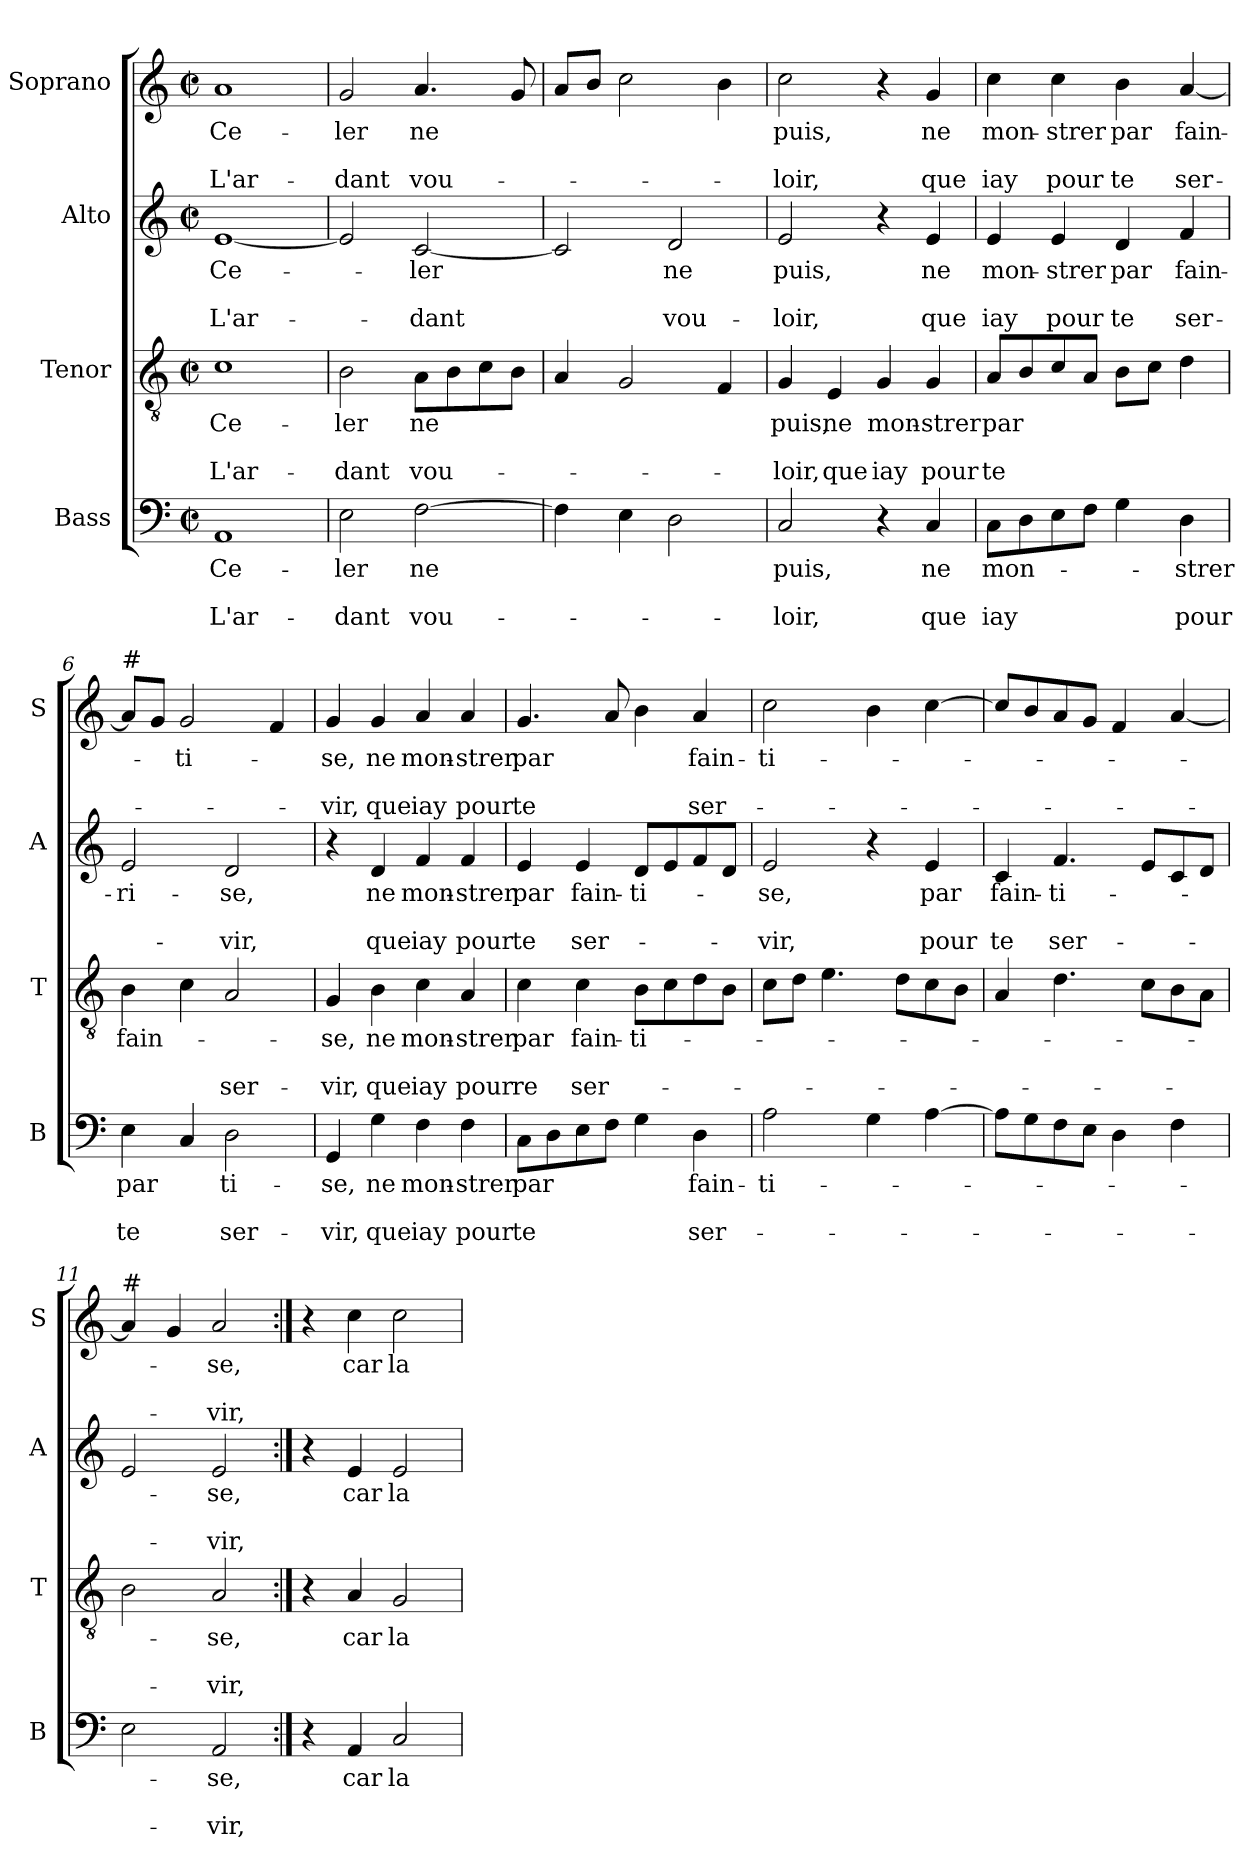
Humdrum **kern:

**kern	**text	**text	**text	**kern	**text	**text	**text	**kern	**text	**text	**text	**kern	**text	**text	**text
*part4	*part4	*part4	*part4	*part3	*part3	*part3	*part3	*part2	*part2	*part2	*part2	*part1	*part1	*part1	*part1
*staff4	*staff4	*staff4	*staff4	*staff3	*staff3	*staff3	*staff3	*staff2	*staff2	*staff2	*staff2	*staff1	*staff1	*staff1	*staff1
*I"Bass	*	*	*	*I"Tenor	*	*	*	*I"Alto	*	*	*	*I"Soprano	*	*	*
*I'B	*	*	*	*I'T	*	*	*	*I'A	*	*	*	*I'S	*	*	*
*clefF4	*	*	*	*clefGv2	*	*	*	*clefG2	*	*	*	*clefG2	*	*	*
*k[]	*	*	*	*k[]	*	*	*	*k[]	*	*	*	*k[]	*	*	*
*C:	*	*	*	*C:	*	*	*	*C:	*	*	*	*C:	*	*	*
*M2/2	*	*	*	*M2/2	*	*	*	*M2/2	*	*	*	*M2/2	*	*	*
*met(c|)	*	*	*	*met(c|)	*	*	*	*met(c|)	*	*	*	*met(c|)	*	*	*
=1	=1	=1	=1	=1	=1	=1	=1	=1	=1	=1	=1	=1	=1	=1	=1
!	!LO:LY:b	!	!LO:LY:b	!	!LO:LY:b	!	!LO:LY:b	!	!LO:LY:b	!	!LO:LY:b	!	!LO:LY:b	!	!LO:LY:b
1AA	Ce-	.	L'ar-	1c	Ce-	.	L'ar-	[1e	Ce-	.	L'ar-	1a	Ce-	.	L'ar-
=2	=2	=2	=2	=2	=2	=2	=2	=2	=2	=2	=2	=2	=2	=2	=2
!	!LO:LY:b	!	!LO:LY:b	!	!LO:LY:b	!	!LO:LY:b	!	!	!	!	!	!LO:LY:b	!	!LO:LY:b
2E\	-ler	.	-dant	2B\	-ler	.	-dant	2e/]	.	.	.	2g/	-ler	.	-dant
!	!LO:LY:b	!	!LO:LY:b	!	!LO:LY:b	!	!LO:LY:b	!	!LO:LY:b	!	!LO:LY:b	!	!LO:LY:b	!	!LO:LY:b
[2F\	ne	.	vou-	8A\L	ne	.	vou-	[2c/	-ler	.	-dant	4.a/	ne	.	vou-
.	.	.	.	8B\	.	.	.	.	.	.	.	.	.	.	.
.	.	.	.	8c\	.	.	.	.	.	.	.	.	.	.	.
.	.	.	.	8B\J	.	.	.	.	.	.	.	8g/	.	.	.
=3	=3	=3	=3	=3	=3	=3	=3	=3	=3	=3	=3	=3	=3	=3	=3
4F\]	.	.	.	4A/	.	.	.	2c/]	.	.	.	8a/L	.	.	.
.	.	.	.	.	.	.	.	.	.	.	.	8b/J	.	.	.
4E\	.	.	.	2G/	.	.	.	.	.	.	.	2cc\	.	.	.
!	!	!	!	!	!	!	!	!	!LO:LY:b	!	!LO:LY:b	!	!	!	!
2D\	.	.	.	.	.	.	.	2d/	ne	.	vou-	.	.	.	.
.	.	.	.	4F/	.	.	.	.	.	.	.	4b\	.	.	.
=4	=4	=4	=4	=4	=4	=4	=4	=4	=4	=4	=4	=4	=4	=4	=4
!	!LO:LY:b	!	!LO:LY:b	!	!LO:LY:b	!	!LO:LY:b	!	!LO:LY:b	!	!LO:LY:b	!	!LO:LY:b	!	!LO:LY:b
2C/	puis,	.	-loir,	4G/	puis,	.	-loir,	2e/	puis,	.	-loir,	2cc\	puis,	.	-loir,
!	!	!	!	!	!LO:LY:b	!	!LO:LY:b	!	!	!	!	!	!	!	!
.	.	.	.	4E/	ne	.	que	.	.	.	.	.	.	.	.
!	!	!	!	!	!LO:LY:b	!	!LO:LY:b	!	!	!	!	!	!	!	!
4r	.	.	.	4G/	mon-	.	iay	4r	.	.	.	4r	.	.	.
!	!LO:LY:b	!	!LO:LY:b	!	!LO:LY:b	!	!LO:LY:b	!	!LO:LY:b	!	!LO:LY:b	!	!LO:LY:b	!	!LO:LY:b
4C/	ne	.	que	4G/	-strer	.	pour	4e/	ne	.	que	4g/	ne	.	que
=5	=5	=5	=5	=5	=5	=5	=5	=5	=5	=5	=5	=5	=5	=5	=5
!	!LO:LY:b	!	!LO:LY:b	!	!LO:LY:b	!	!LO:LY:b	!	!LO:LY:b	!	!LO:LY:b	!	!LO:LY:b	!	!LO:LY:b
8C\L	mon-	.	iay	8A/L	par	.	te	4e/	mon-	.	iay	4cc\	mon-	.	iay
8D\	.	.	.	8B/	.	.	.	.	.	.	.	.	.	.	.
!	!	!	!	!	!	!	!	!	!LO:LY:b	!	!LO:LY:b	!	!LO:LY:b	!	!LO:LY:b
8E\	.	.	.	8c/	.	.	.	4e/	-strer	.	pour	4cc\	-strer	.	pour
8F\J	.	.	.	8A/J	.	.	.	.	.	.	.	.	.	.	.
!	!	!	!	!	!	!	!	!	!LO:LY:b	!	!LO:LY:b	!	!LO:LY:b	!	!LO:LY:b
4G\	.	.	.	8B\L	.	.	.	4d/	par	.	te	4b\	par	.	te
.	.	.	.	8c\J	.	.	.	.	.	.	.	.	.	.	.
!	!LO:LY:b	!	!LO:LY:b	!	!	!	!	!	!LO:LY:b	!	!LO:LY:b	!	!LO:LY:b	!	!LO:LY:b
4D\	-strer	.	pour	4d\	.	.	.	4f/	fain-	.	ser-	[4a/	fain-	.	ser-
!!LO:LB:g=z
=6	=6	=6	=6	=6	=6	=6	=6	=6	=6	=6	=6	=6	=6	=6	=6
!	!	!	!	!	!	!	!	!	!	!	!	!LO:TX:a:t=#	!	!	!
!	!LO:LY:b	!	!LO:LY:b	!	!LO:LY:b	!	!	!	!LO:LY:b	!	!	!	!	!	!
4E\	par	.	te	4B\	fain-	.	.	2e/	-ri-	.	.	8a/L]	.	.	.
.	.	.	.	.	.	.	.	.	.	.	.	8g/J	.	.	.
!	!	!	!	!	!	!	!	!	!	!	!	!	!LO:LY:b	!	!
4C/	.	.	.	4c\	.	.	.	.	.	.	.	2g/	-ti-	.	.
!	!LO:LY:b	!	!LO:LY:b	!	!	!	!LO:LY:b	!	!LO:LY:b	!	!LO:LY:b	!	!	!	!
2D\	-ti-	.	ser-	2A/	.	.	ser-	2d/	-se,	.	-vir,	.	.	.	.
.	.	.	.	.	.	.	.	.	.	.	.	4f/	.	.	.
=7	=7	=7	=7	=7	=7	=7	=7	=7	=7	=7	=7	=7	=7	=7	=7
!	!LO:LY:b	!	!LO:LY:b	!	!LO:LY:b	!	!LO:LY:b	!	!	!	!	!	!LO:LY:b	!	!LO:LY:b
4GG/	-se,	.	-vir,	4G/	-se,	.	-vir,	4r	.	.	.	4g/	-se,	.	-vir,
!	!LO:LY:b	!	!LO:LY:b	!	!LO:LY:b	!	!LO:LY:b	!	!LO:LY:b	!	!LO:LY:b	!	!LO:LY:b	!	!LO:LY:b
4G\	ne	.	que	4B\	ne	.	que	4d/	ne	.	que	4g/	ne	.	que
!	!LO:LY:b	!	!LO:LY:b	!	!LO:LY:b	!	!LO:LY:b	!	!LO:LY:b	!	!LO:LY:b	!	!LO:LY:b	!	!LO:LY:b
4F\	mon-	.	iay	4c\	mon-	.	iay	4f/	mon-	.	iay	4a/	mon-	.	iay
!	!LO:LY:b	!	!LO:LY:b	!	!LO:LY:b	!	!LO:LY:b	!	!LO:LY:b	!	!LO:LY:b	!	!LO:LY:b	!	!LO:LY:b
4F\	-strer	.	pour	4A/	-strer	.	pour	4f/	-strer	.	pour	4a/	-strer	.	pour
=8	=8	=8	=8	=8	=8	=8	=8	=8	=8	=8	=8	=8	=8	=8	=8
!	!LO:LY:b	!	!LO:LY:b	!	!LO:LY:b	!	!LO:LY:b	!	!LO:LY:b	!	!LO:LY:b	!	!LO:LY:b	!	!LO:LY:b
8C\L	par	.	te	4c\	par	.	re	4e/	par	.	te	4.g/	par	.	te
8D\	.	.	.	.	.	.	.	.	.	.	.	.	.	.	.
!	!	!	!	!	!LO:LY:b	!	!LO:LY:b	!	!LO:LY:b	!	!LO:LY:b	!	!	!	!
8E\	.	.	.	4c\	fain-	.	ser-	4e/	fain-	.	ser-	.	.	.	.
8F\J	.	.	.	.	.	.	.	.	.	.	.	8a/	.	.	.
!	!	!	!	!	!LO:LY:b	!	!	!	!LO:LY:b	!	!	!	!	!	!
4G\	.	.	.	8B\L	-ti-	.	.	8d/L	-ti-	.	.	4b\	.	.	.
.	.	.	.	8c\	.	.	.	8e/	.	.	.	.	.	.	.
!	!LO:LY:b	!	!LO:LY:b	!	!	!	!	!	!	!	!	!	!LO:LY:b	!	!LO:LY:b
4D\	fain-	.	ser-	8d\	.	.	.	8f/	.	.	.	4a/	fain-	.	ser-
.	.	.	.	8B\J	.	.	.	8d/J	.	.	.	.	.	.	.
=9	=9	=9	=9	=9	=9	=9	=9	=9	=9	=9	=9	=9	=9	=9	=9
!	!LO:LY:b	!	!	!	!	!	!	!	!LO:LY:b	!	!LO:LY:b	!	!LO:LY:b	!	!
2A\	-ti-	.	.	8c\L	.	.	.	2e/	-se,	.	-vir,	2cc\	-ti-	.	.
.	.	.	.	8d\J	.	.	.	.	.	.	.	.	.	.	.
.	.	.	.	4.e\	.	.	.	.	.	.	.	.	.	.	.
4G\	.	.	.	.	.	.	.	4r	.	.	.	4b\	.	.	.
.	.	.	.	8d\L	.	.	.	.	.	.	.	.	.	.	.
!	!	!	!	!	!	!	!	!	!LO:LY:b	!	!LO:LY:b	!	!	!	!
[4A\	.	.	.	8c\	.	.	.	4e/	par	.	pour	[4cc\	.	.	.
.	.	.	.	8B\J	.	.	.	.	.	.	.	.	.	.	.
=10	=10	=10	=10	=10	=10	=10	=10	=10	=10	=10	=10	=10	=10	=10	=10
!	!	!	!	!	!	!	!	!	!LO:LY:b	!	!LO:LY:b	!	!	!	!
8A\L]	.	.	.	4A/	.	.	.	4c/	fain-	.	te	8cc/L]	.	.	.
8G\	.	.	.	.	.	.	.	.	.	.	.	8b/	.	.	.
!	!	!	!	!	!	!	!	!	!LO:LY:b	!	!LO:LY:b	!	!	!	!
8F\	.	.	.	4.d\	.	.	.	4.f/	-ti-	.	ser-	8a/	.	.	.
8E\J	.	.	.	.	.	.	.	.	.	.	.	8g/J	.	.	.
4D\	.	.	.	.	.	.	.	.	.	.	.	4f/	.	.	.
.	.	.	.	8c\L	.	.	.	8e/L	.	.	.	.	.	.	.
4F\	.	.	.	8B\	.	.	.	8c/	.	.	.	[4a/	.	.	.
.	.	.	.	8A\J	.	.	.	8d/J	.	.	.	.	.	.	.
=11	=11	=11	=11	=11	=11	=11	=11	=11	=11	=11	=11	=11	=11	=11	=11
!	!	!	!	!	!	!	!	!	!	!	!	!LO:TX:a:t=#	!	!	!
2E\	.	.	.	2B\	.	.	.	2e/	.	.	.	4a/]	.	.	.
.	.	.	.	.	.	.	.	.	.	.	.	4g/	.	.	.
!	!LO:LY:b	!	!LO:LY:b	!	!LO:LY:b	!	!LO:LY:b	!	!LO:LY:b	!	!LO:LY:b	!	!LO:LY:b	!	!LO:LY:b
2AA/	-se,	.	-vir,	2A/	-se,	.	-vir,	2e/	-se,	.	-vir,	2a/	-se,	.	-vir,
!!LO:PB:g=z
=12:|!	=12:|!	=12:|!	=12:|!	=12:|!	=12:|!	=12:|!	=12:|!	=12:|!	=12:|!	=12:|!	=12:|!	=12:|!	=12:|!	=12:|!	=12:|!
4r	.	.	.	4r	.	.	.	4r	.	.	.	4r	.	.	.
!	!LO:LY:b	!	!	!	!LO:LY:b	!	!	!	!LO:LY:b	!	!	!	!LO:LY:b	!	!
4AA/	car	.	.	4A/	car	.	.	4e/	car	.	.	4cc\	car	.	.
!	!LO:LY:b	!	!	!	!LO:LY:b	!	!	!	!LO:LY:b	!	!	!	!LO:LY:b	!	!
2C/	la	.	.	2G/	la	.	.	2e/	la	.	.	2cc\	la	.	.
=	=	=	=	=	=	=	=	=	=	=	=	=	=	=	=
*-	*-	*-	*-	*-	*-	*-	*-	*-	*-	*-	*-	*-	*-	*-	*-
